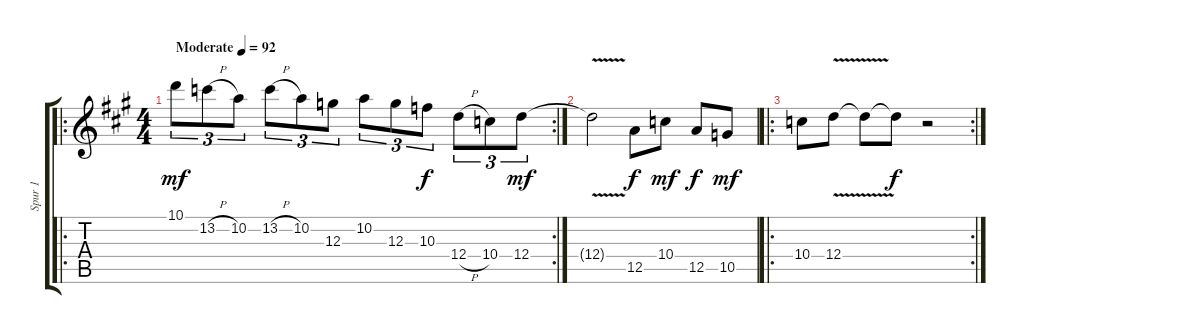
\track ("Spur 1" "Spur 1") {instrument electricguitarjazz}
\staff {score tabs}
\tuning (E4 B3 G3 D3 A2 E2) {hide}
\ro
\rc 2
\ts (4 4)
\tempo (92 "Moderate")
\clef g2
\ks a
10.1.8{tu (3 2) dy mf instrument electricguitarjazz} 13.2{h}.8{tu (3 2)} 10.2.8{tu (3 2)} 13.2{h}.8{tu (3 2)} 10.2.8{tu (3 2)} 12.3.8{tu (3 2)} 10.2.8{tu (3 2)} 12.3.8{tu (3 2)} 10.3.8{tu (3 2) dy f} 12.4{h}.8{tu (3 2)} 10.4.8{tu (3 2)} 12.4.8{tu (3 2) dy mf} |
12.4{v t}.2 12.5.8{dy f} 10.4.8{dy mf} 12.5.8{dy f} 10.5.8{dy mf} |
\ro
\rc 2
10.4.8 12.4{v}.8 12.4{t}.8 12.4{t}.8{dy f} r.2
